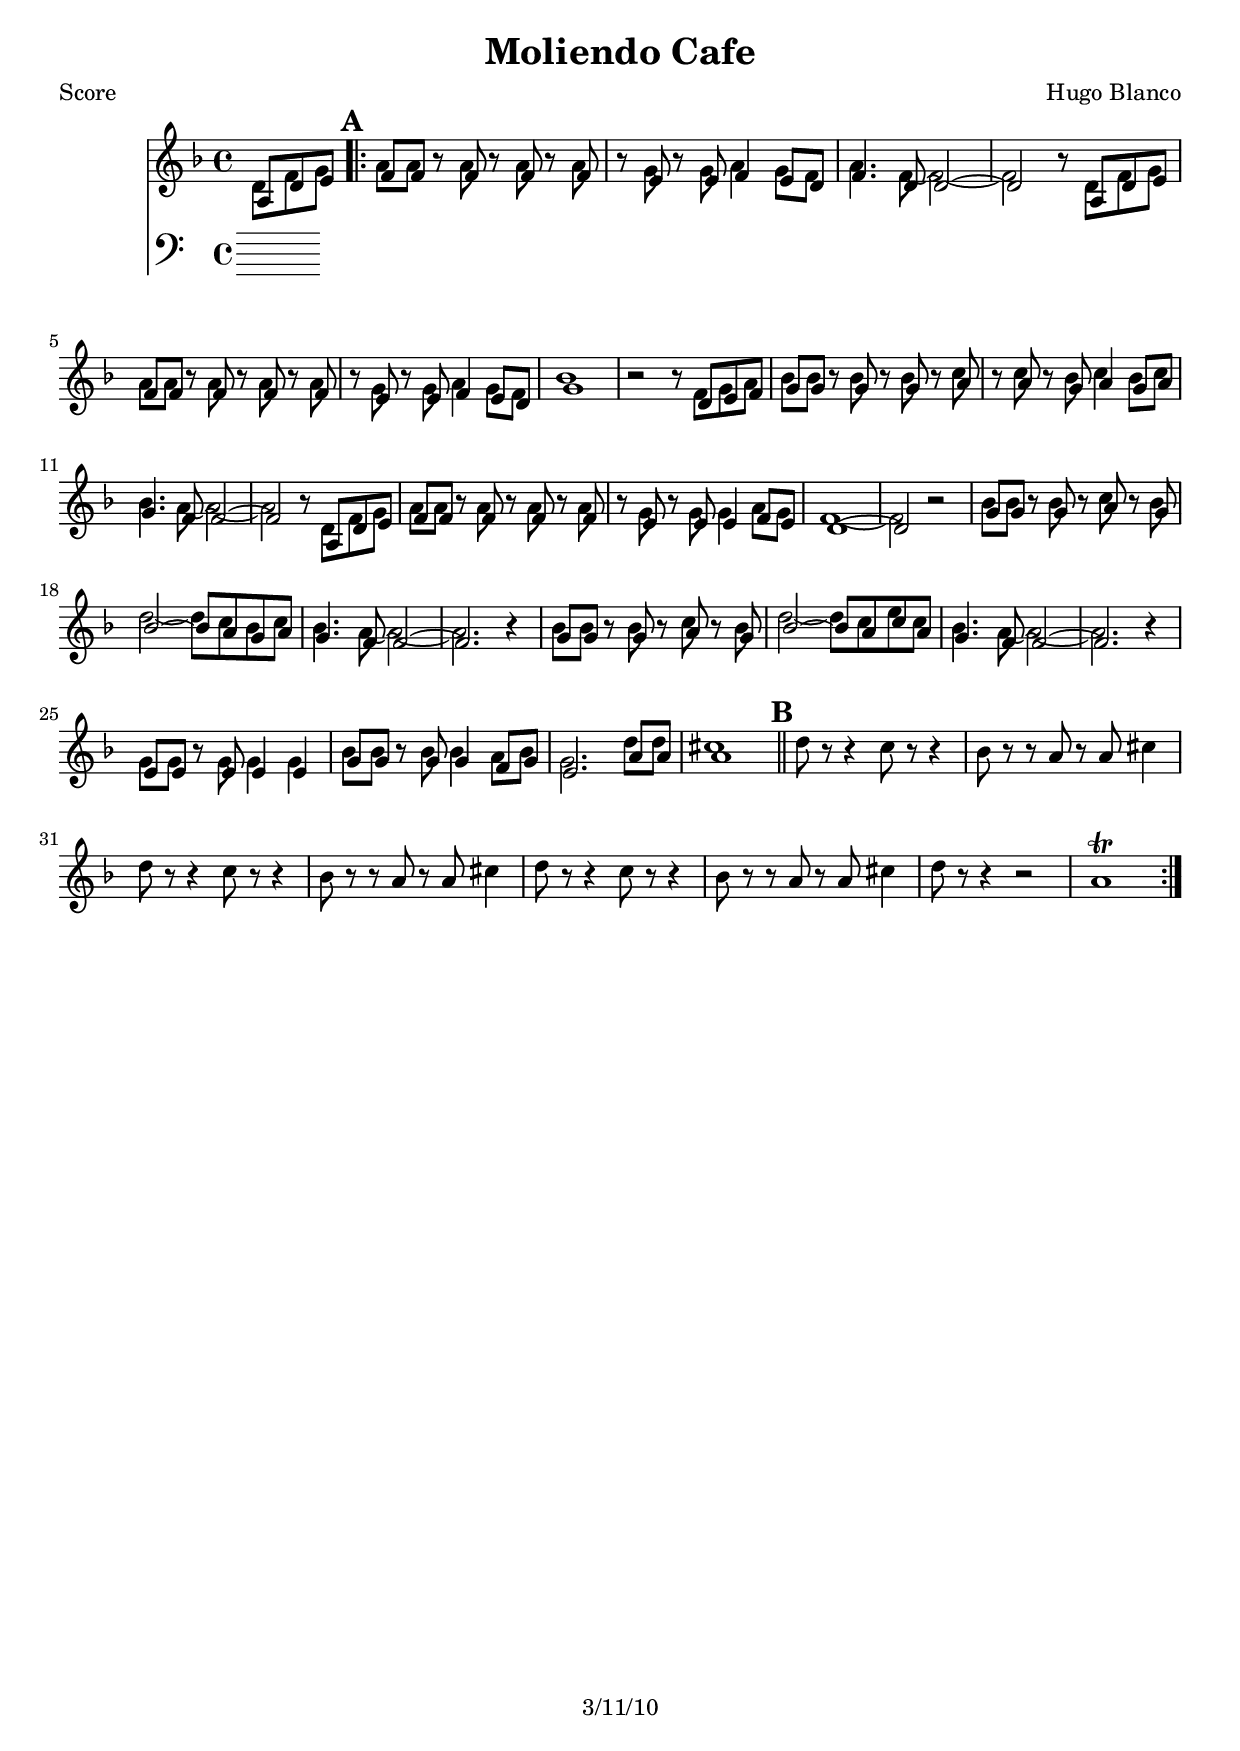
\version "2.12.1"

\header {
	title = "Moliendo Cafe"
	composer = "Hugo Blanco"
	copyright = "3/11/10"
	}

%place a mark at bottom right
markdownright = { \once \override Score.RehearsalMark #'break-visibility = #begin-of-line-invisible \once \override Score.RehearsalMark #'self-alignment-X = #RIGHT \once \override Score.RehearsalMark #'direction = #DOWN }


% music pieces
%part: melody
melody = {
  \relative c' { \key d \minor 
  \partial 4. a8 d e |
  \mark \default
  \repeat volta 2 { 
	f f r f r f r f | r e r e f4 e8 d | f4. d8~ d2~ | d2 r8 a d e |
	f f r f r f r f | r e r e f4 e8 d | g1 | r2 r8 d e f |
	g g r g r g r a | r a r g a4 g8 a | g4. f8~ f2~ | f2 r8 a, d e | 
	f f r f r f r f | r e r e e4 f8 e | d1~ | d2 r |
	g8 g r g r a r g | bes2~ bes8 a g a | g4. f8~ f2~ | f2. r4 |
	g8 g r g r a r g | bes2~ bes8 a c a | g4. f8~ f2~ | f2. r4 |
	e8 e r e e4 e | g8 g r g g4 f8 g | e2. a8 a | a1 | \bar "||"

	\mark \default
	d8 r r4 c8 r r4 | bes8 r r a8 r a cis4 | d8 r r4 c8 r r4 | bes8 r r a8 r a cis4 |
	d8 r r4 c8 r r4 | bes8 r r a8 r a cis4 | d8 r r4 r2 | a1\trill | } 
	
  }
}

%part: harmony
harmony = {
  \relative c' { \key d \minor 
  \partial 4. d8 f g |
  \mark \default
  \repeat volta 2 { 
	a a r a r a r a | r g r g a4 g8 f | a4. f8~ f2~ | f2 r8 d f g |
	a a r a r a r a | r g r g a4 g8 f | bes1 | r2 r8 f g a |
	bes bes r bes r bes r c | r c r bes c4 bes8 c | bes4. a8~ a2~ | a2 r8 d, f g | 
	a a r a r a r a | r g r g g4 a8 g | f1~ | f2 r |
	bes8 bes r bes r c r bes | d2~ d8 c bes c | bes4. a8~ a2~ | a2. r4 |
	bes8 bes r bes r c r bes | d2~ d8 c e c | bes4. a8~ a2~ | a2. r4 |
	g8 g r g g4 g | bes8 bes r bes bes4 a8 bes | g2. d'8 d | cis1 | \bar "||"

	\mark \default
	d8 r r4 c8 r r4 | bes8 r r a8 r a cis4 | d8 r r4 c8 r r4 | bes8 r r a8 r a cis4 |
	d8 r r4 c8 r r4 | bes8 r r a8 r a cis4 | d8 r r4 r2 | a1\trill | } 
	
  }
}

%{ when combining melody and harmony, what order should they be in? 
harmony
melody
%}

%part: bass
bass = {
}

%part: words
words = \markup { }

%part: changes
changes = \chordmode { }

%layout
#(set-default-paper-size "a5" 'landscape)

%{
\book { 
  \header { poet = "Melody - C" }
    \score {
	<<
%	\new ChordNames { \set chordChanges = ##t \changes }
        \new Staff {
		\melody
	}
	>>
    }
%    \words
}
%}

%{
\book { 
  \header { poet = "Bass - C" }
    \score {
	<<
%	\new ChordNames { \set chordChanges = ##t \changes }
        \new Staff { \clef bass
		\bass
	}
	>>
    }
%    \words
}
%}


\book { \header { poet = "Score" }
  \paper { #(set-paper-size "a4") }
    \score { 
      << 
	\new Staff { 
     \set Staff.printPartCombineTexts = ##f
	  \partcombine  
	  	\melody
		\harmony
	  }
	\new Staff { \clef bass
		\bass
	}
      >> 
  } 
}


%{
\book { \header { poet = "MIDI" }
    \score { 
      << \tempo 4 = 152 
\unfoldRepeats	\new Staff { \set Staff.midiInstrument = #"alto sax"
		\melody
	}
\unfoldRepeats	\new Staff { \set Staff.midiInstrument = #"tuba"
		\bass
	}
      >> 
    \midi { }
  } 
}
%}
